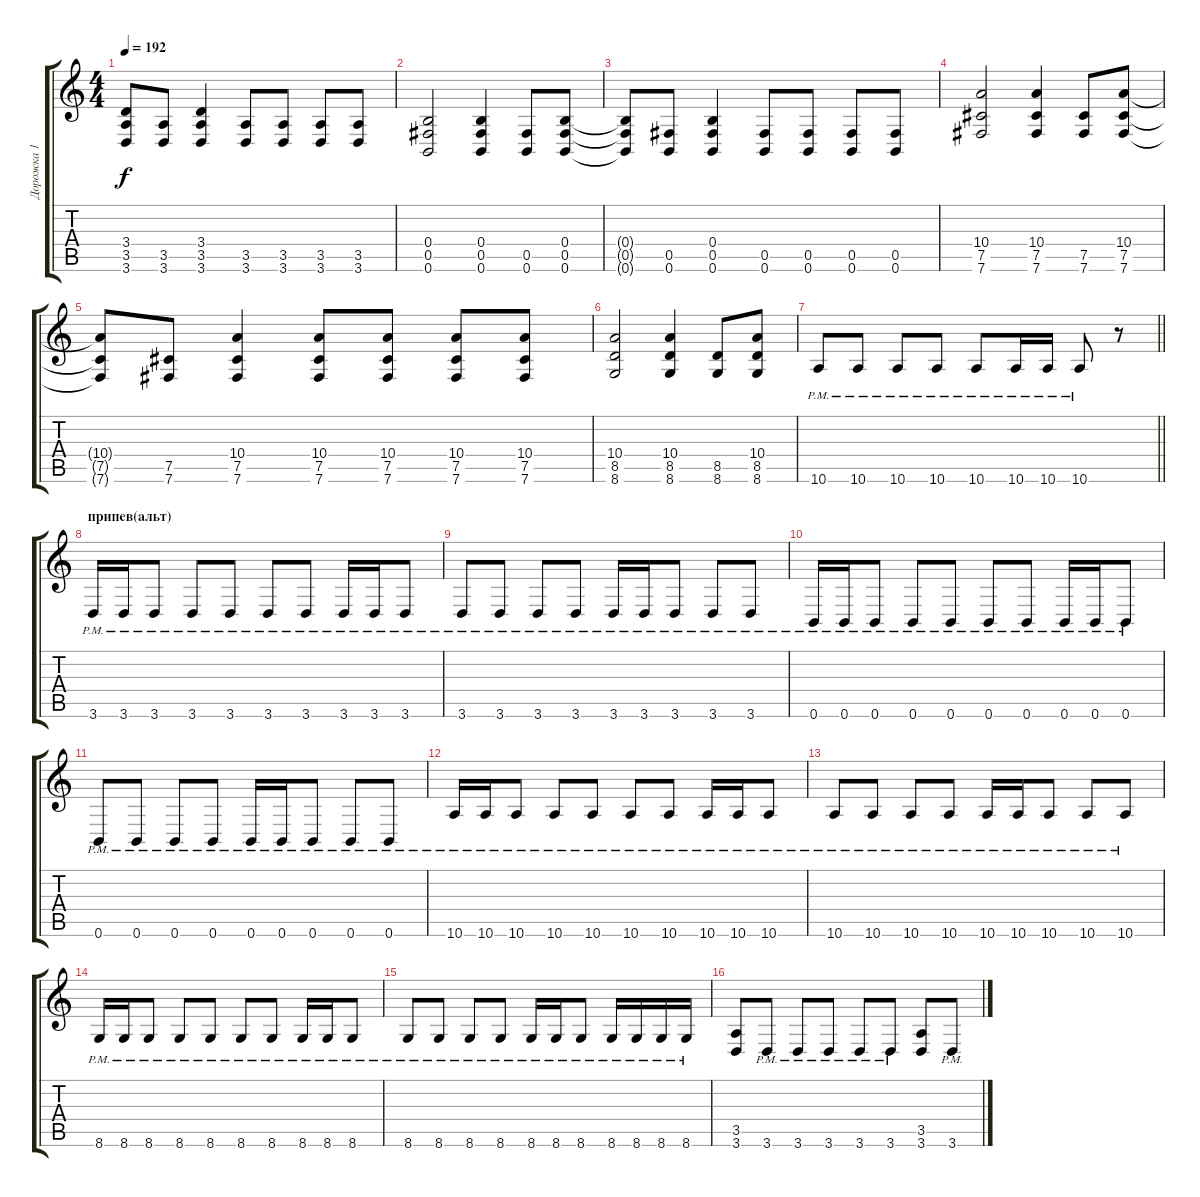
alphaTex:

\track ("Дорожка 1" "Дорожка 1") {instrument distortionguitar}
\staff {score tabs}
\tuning (Db4 Ab3 E3 B2 Gb2 B1) {hide}
\ts (4 4)
\tempo 192
\clef g2
\ks c
(3.4{t} 3.5{t} 3.6{t}).8{dy f} (3.5 3.6).8 (3.4 3.5 3.6).4 (3.5 3.6).8 (3.5 3.6).8 (3.5 3.6).8 (3.5 3.6).8 |
(0.4 0.5 0.6).2 (0.4 0.5 0.6).4 (0.5 0.6).8 (0.4 0.5 0.6).8 |
(0.4{t} 0.5{t} 0.6{t}).8 (0.5 0.6).8 (0.4 0.5 0.6).4 (0.5 0.6).8 (0.5 0.6).8 (0.5 0.6).8 (0.5 0.6).8 |
(10.4 7.5 7.6).2 (10.4 7.5 7.6).4 (7.5 7.6).8 (10.4 7.5 7.6).8 |
(10.4{t} 7.5{t} 7.6{t}).8 (7.5 7.6).8 (10.4 7.5 7.6).4 (10.4 7.5 7.6).8 (10.4 7.5 7.6).8 (10.4 7.5 7.6).8 (10.4 7.5 7.6).8 |
(10.4 8.5 8.6).2 (10.4 8.5 8.6).4 (8.5 8.6).8 (10.4 8.5 8.6).8 |
\barLineRight lightlight
10.6{pm}.8 10.6{pm}.8 10.6{pm}.8 10.6{pm}.8 10.6{pm}.8 10.6{pm}.16 10.6{pm}.16 10.6{pm}.8 r.8 |
\section ("" "припев(альт)")
3.6{pm}.16 3.6{pm}.16 3.6{pm}.8 3.6{pm}.8 3.6{pm}.8 3.6{pm}.8 3.6{pm}.8 3.6{pm}.16 3.6{pm}.16 3.6{pm}.8 |
3.6{pm}.8 3.6{pm}.8 3.6{pm}.8 3.6{pm}.8 3.6{pm}.16 3.6{pm}.16 3.6{pm}.8 3.6{pm}.8 3.6{pm}.8 |
0.6{pm}.16 0.6{pm}.16 0.6{pm}.8 0.6{pm}.8 0.6{pm}.8 0.6{pm}.8 0.6{pm}.8 0.6{pm}.16 0.6{pm}.16 0.6{pm}.8 |
0.6{pm}.8 0.6{pm}.8 0.6{pm}.8 0.6{pm}.8 0.6{pm}.16 0.6{pm}.16 0.6{pm}.8 0.6{pm}.8 0.6{pm}.8 |
10.6{pm}.16 10.6{pm}.16 10.6{pm}.8 10.6{pm}.8 10.6{pm}.8 10.6{pm}.8 10.6{pm}.8 10.6{pm}.16 10.6{pm}.16 10.6{pm}.8 |
10.6{pm}.8 10.6{pm}.8 10.6{pm}.8 10.6{pm}.8 10.6{pm}.16 10.6{pm}.16 10.6{pm}.8 10.6{pm}.8 10.6{pm}.8 |
8.6{pm}.16 8.6{pm}.16 8.6{pm}.8 8.6{pm}.8 8.6{pm}.8 8.6{pm}.8 8.6{pm}.8 8.6{pm}.16 8.6{pm}.16 8.6{pm}.8 |
8.6{pm}.8 8.6{pm}.8 8.6{pm}.8 8.6{pm}.8 8.6{pm}.16 8.6{pm}.16 8.6{pm}.8 8.6{pm}.16 8.6{pm}.16 8.6{pm}.16 8.6{pm}.16 |
(3.5 3.6).8 3.6{pm}.8 3.6{pm}.8 3.6{pm}.8 3.6{pm}.8 3.6{pm}.8 (3.5 3.6).8 3.6{pm}.8
